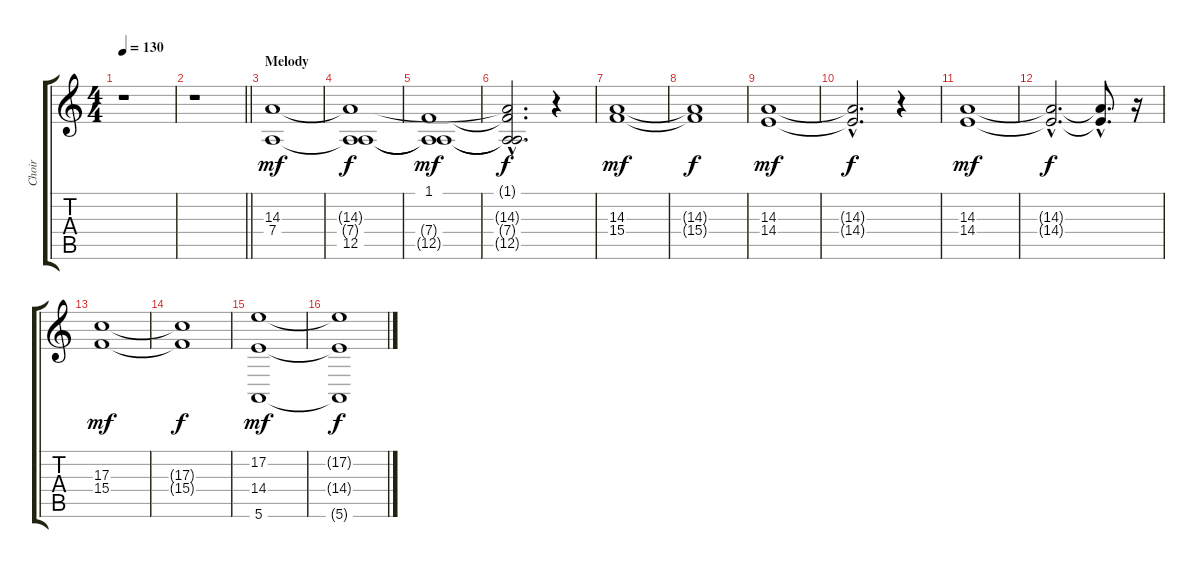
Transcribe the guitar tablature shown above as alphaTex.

\track ("Choir" "Choir") {instrument choiraahs}
\staff {score tabs}
\tuning (E4 B3 G3 D3 A2 E2) {hide}
\ts (4 4)
\tempo 130
\clef g2
\ks c
r.1{dy mf} |
\barLineRight lightlight
r.1 |
\section ("" "Melody")
(14.3 7.4).1 |
(14.3{t} 7.4{t} 12.5).1{dy f} |
(1.1 7.4{t} 12.5{t}).1{dy mf} |
(1.1{hac t} 14.3{hac t} 7.4{hac t} 12.5{hac t}).2{d dy f} r.4 |
(14.3 15.4).1{dy mf} |
(14.3{t} 15.4{t}).1{dy f} |
(14.3 14.4).1{dy mf} |
(14.3{hac t} 14.4{hac t}).2{d dy f} r.4 |
(14.3 14.4).1{dy mf} |
(14.3{hac t} 14.4{hac t}).2{d dy f} (14.3{hac t} 14.4{hac t}).8{d} r.16 |
(17.3 15.4).1{dy mf} |
(17.3{t} 15.4{t}).1{dy f} |
(17.2 14.4 5.6).1{dy mf} |
(17.2{t} 14.4{t} 5.6{t}).1{dy f}
